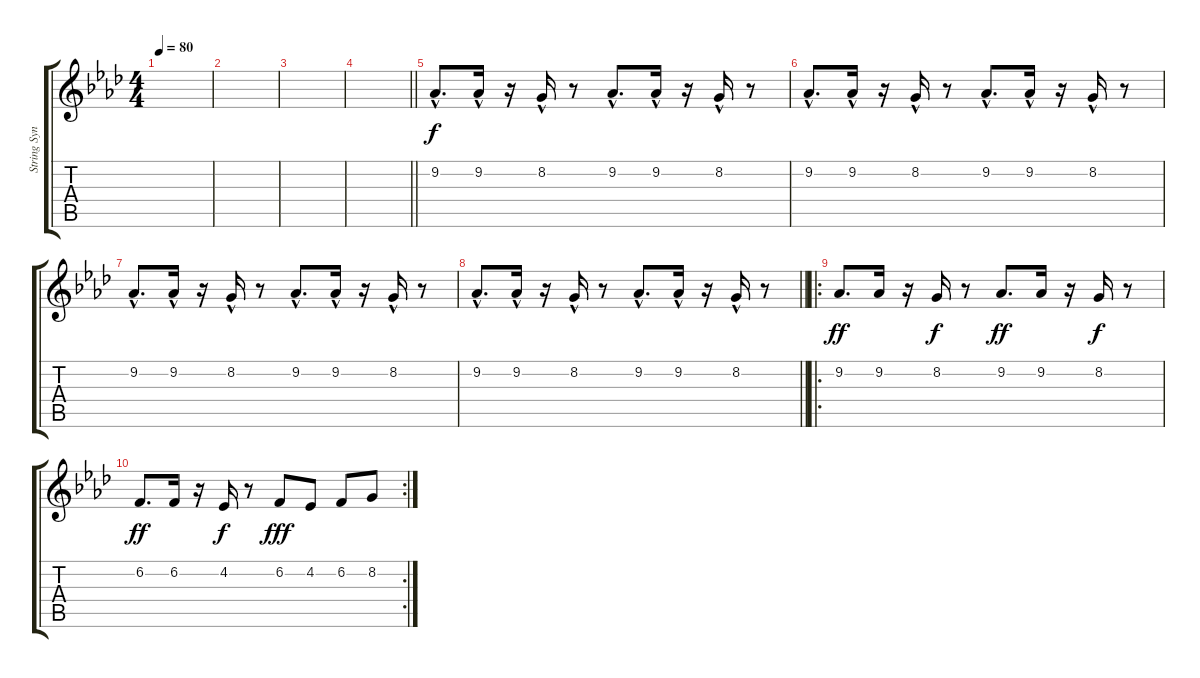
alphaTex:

\track ("String Synth" "String Syn") {instrument stringensemble1}
\staff {score tabs}
\tuning (E4 B3 G3 D3 A2 E2) {hide}
\ts (4 4)
\tempo 80
\clef g2
\ks fminor
|
|
|
\barLineRight lightlight
|
9.2{hac}.8{d} 9.2{hac}.16 r.16 8.2{hac}.16 r.8 9.2{hac}.8{d} 9.2{hac}.16 r.16 8.2{hac}.16 r.8 |
9.2{hac}.8{d} 9.2{hac}.16 r.16 8.2{hac}.16 r.8 9.2{hac}.8{d} 9.2{hac}.16 r.16 8.2{hac}.16 r.8 |
9.2{hac}.8{d} 9.2{hac}.16 r.16 8.2{hac}.16 r.8 9.2{hac}.8{d} 9.2{hac}.16 r.16 8.2{hac}.16 r.8 |
\barLineRight lightlight
9.2{hac}.8{d} 9.2{hac}.16 r.16 8.2{hac}.16 r.8 9.2{hac}.8{d} 9.2{hac}.16 r.16 8.2{hac}.16 r.8 |
\ro
9.2.8{d dy ff} 9.2.16 r.16 8.2.16{dy f} r.8 9.2.8{d dy ff} 9.2.16 r.16 8.2.16{dy f} r.8 |
\rc 2
6.2.8{d dy ff} 6.2.16 r.16 4.2.16{dy f} r.8 6.2.8{dy fff} 4.2.8 6.2.8 8.2.8
